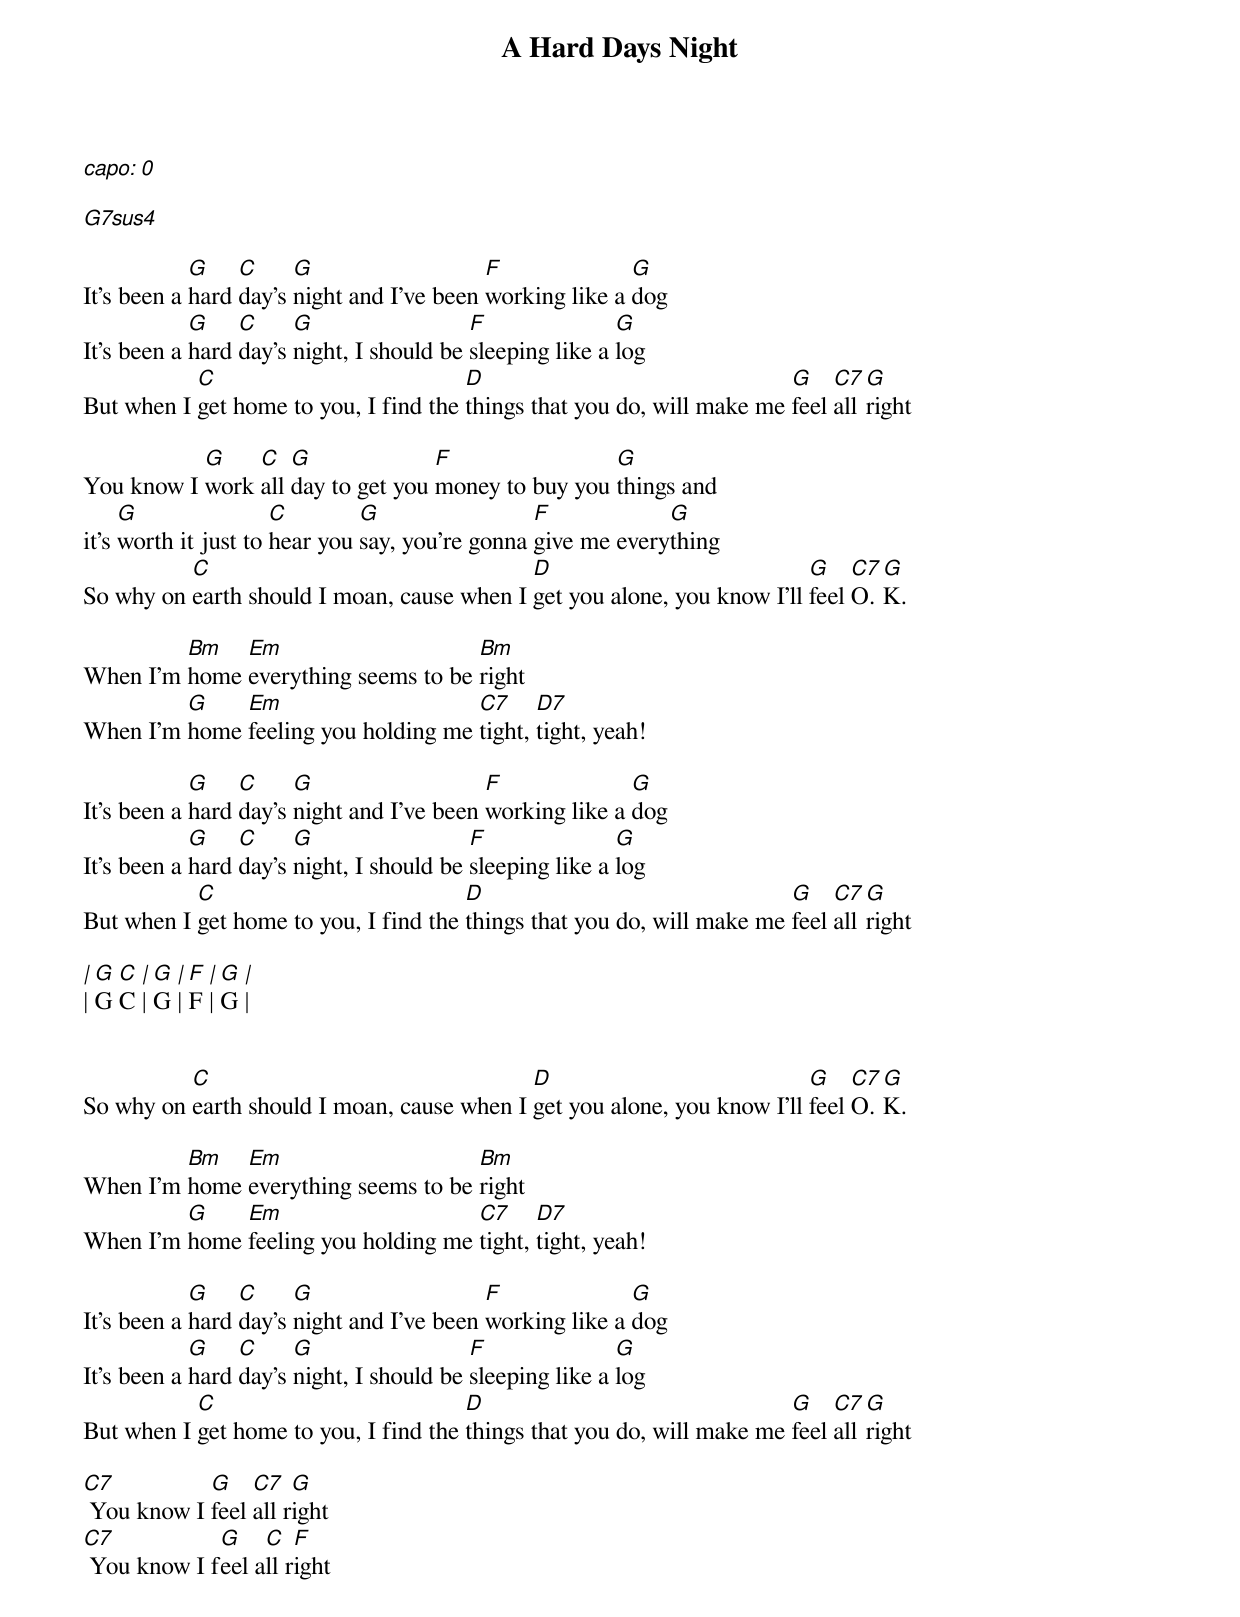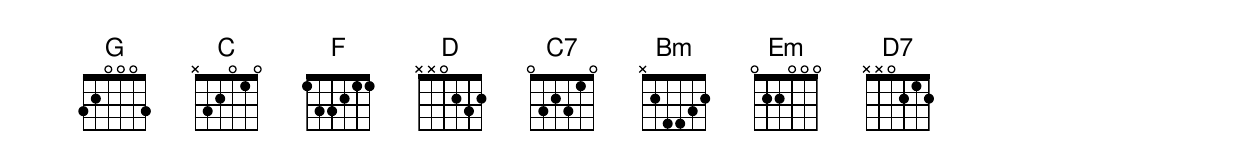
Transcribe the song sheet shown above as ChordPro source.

{title: A Hard Days Night}
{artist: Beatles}
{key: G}
[capo: 0]
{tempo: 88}

[G7sus4]

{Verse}
It's been a [G]hard [C]day's [G]night and I've been [F]working like a [G]dog
It's been a [G]hard [C]day's [G]night, I should be [F]sleeping like a [G]log
But when I [C]get home to you, I find the [D]things that you do, will make me [G]feel [C7]all [G]right

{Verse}
You know I [G]work [C]all [G]day to get you [F]money to buy you [G]things and
it's [G]worth it just to [C]hear you [G]say, you're gonna [F]give me every[G]thing
So why on [C]earth should I moan, cause when I [D]get you alone, you know I'll [G]feel [C7]O. [G]K.

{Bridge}
When I'm [Bm]home [Em]everything seems to be [Bm]right
When I'm [G]home [Em]feeling you holding me [C7]tight, [D7]tight, yeah!

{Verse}
It's been a [G]hard [C]day's [G]night and I've been [F]working like a [G]dog
It's been a [G]hard [C]day's [G]night, I should be [F]sleeping like a [G]log
But when I [C]get home to you, I find the [D]things that you do, will make me [G]feel [C7]all [G]right

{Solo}
[|]| [G]G [C]C [|]| [G]G [|]| [F]F [|]| [G]G [|]|


So why on [C]earth should I moan, cause when I [D]get you alone, you know I'll [G]feel [C7]O. [G]K.

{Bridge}
When I'm [Bm]home [Em]everything seems to be [Bm]right
When I'm [G]home [Em]feeling you holding me [C7]tight, [D7]tight, yeah!

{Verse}
It's been a [G]hard [C]day's [G]night and I've been [F]working like a [G]dog
It's been a [G]hard [C]day's [G]night, I should be [F]sleeping like a [G]log
But when I [C]get home to you, I find the [D]things that you do, will make me [G]feel [C7]all [G]right

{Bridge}
[C7] You know I [G]feel [C7]all r[G]ight
[C7] You know I f[G]eel a[C]ll r[F]ight
